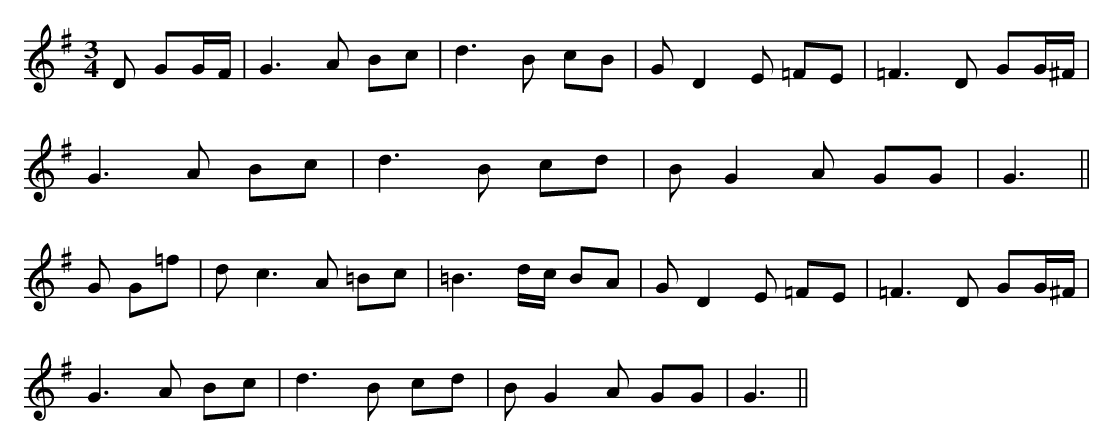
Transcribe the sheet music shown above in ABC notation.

X:1
M:3/4
K:G
D GG/F/|G3A Bc|d3 B cB|G D2 E =FE|=F3 D GG/^F/|
G3A Bc|d3 B cd|B G2 A GG|G3||
G G=f|d c3 A =Bc|=B3 d/c/ BA|G D2 E =FE|=F3 D GG/^F/|
G3A Bc|d3 B cd|B G2 A GG|G3||
